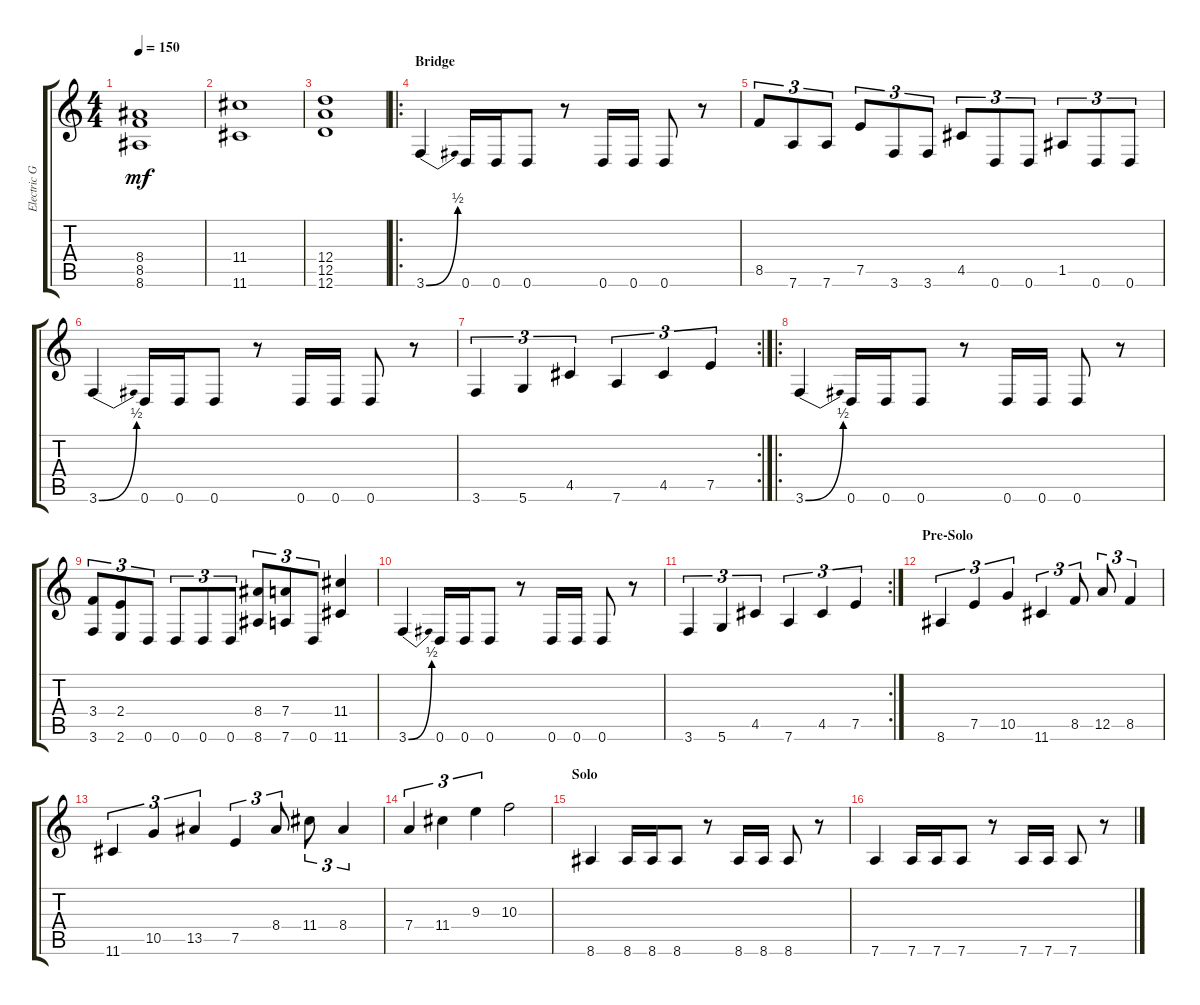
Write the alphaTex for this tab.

\track ("Electric Guitar 2" "Electric G") {instrument distortionguitar}
\staff {score tabs}
\tuning (E4 B3 G3 D3 A2 D2) {hide}
\ts (4 4)
\tempo 150
\clef g2
\ks c
(8.4 8.5 8.6).1{dy mf} |
(11.4 11.6).1 |
(12.4 12.5 12.6).1 |
\ro
\section ("" "Bridge")
3.6{be (bend 0 0 60 2)}.4 0.6.16 0.6.16 0.6.8 r.8 0.6.16 0.6.16 0.6.8 r.8 |
8.5.8{tu (3 2)} 7.6.8{tu (3 2)} 7.6.8{tu (3 2)} 7.5.8{tu (3 2)} 3.6.8{tu (3 2)} 3.6.8{tu (3 2)} 4.5.8{tu (3 2)} 0.6.8{tu (3 2)} 0.6.8{tu (3 2)} 1.5.8{tu (3 2)} 0.6.8{tu (3 2)} 0.6.8{tu (3 2)} |
3.6{be (bend 0 0 60 2)}.4 0.6.16 0.6.16 0.6.8 r.8 0.6.16 0.6.16 0.6.8 r.8 |
\rc 2
3.6.4{tu (3 2)} 5.6.4{tu (3 2)} 4.5.4{tu (3 2)} 7.6.4{tu (3 2)} 4.5.4{tu (3 2)} 7.5.4{tu (3 2)} |
\ro
3.6{be (bend 0 0 60 2)}.4 0.6.16 0.6.16 0.6.8 r.8 0.6.16 0.6.16 0.6.8 r.8 |
(3.4 3.6).8{tu (3 2)} (2.4 2.6).8{tu (3 2)} 0.6.8{tu (3 2)} 0.6.8{tu (3 2)} 0.6.8{tu (3 2)} 0.6.8{tu (3 2)} (8.4 8.6).8{tu (3 2)} (7.4 7.6).8{tu (3 2)} 0.6.8{tu (3 2)} (11.4 11.6).4 |
3.6{be (bend 0 0 60 2)}.4 0.6.16 0.6.16 0.6.8 r.8 0.6.16 0.6.16 0.6.8 r.8 |
\rc 2
3.6.4{tu (3 2)} 5.6.4{tu (3 2)} 4.5.4{tu (3 2)} 7.6.4{tu (3 2)} 4.5.4{tu (3 2)} 7.5.4{tu (3 2)} |
\section ("" "Pre-Solo")
8.6.4{tu (3 2)} 7.5.4{tu (3 2)} 10.5.4{tu (3 2)} 11.6.4{tu (3 2)} 8.5.8{tu (3 2)} 12.5.8{tu (3 2)} 8.5.4{tu (3 2)} |
11.6.4{tu (3 2)} 10.5.4{tu (3 2)} 13.5.4{tu (3 2)} 7.5.4{tu (3 2)} 8.4.8{tu (3 2)} 11.4.8{tu (3 2)} 8.4.4{tu (3 2)} |
7.4.4{tu (3 2)} 11.4.4{tu (3 2)} 9.3.4{tu (3 2)} 10.3.2 |
\section ("" "Solo")
8.6.4 8.6.16 8.6.16 8.6.8 r.8 8.6.16 8.6.16 8.6.8 r.8 |
7.6.4 7.6.16 7.6.16 7.6.8 r.8 7.6.16 7.6.16 7.6.8 r.8
